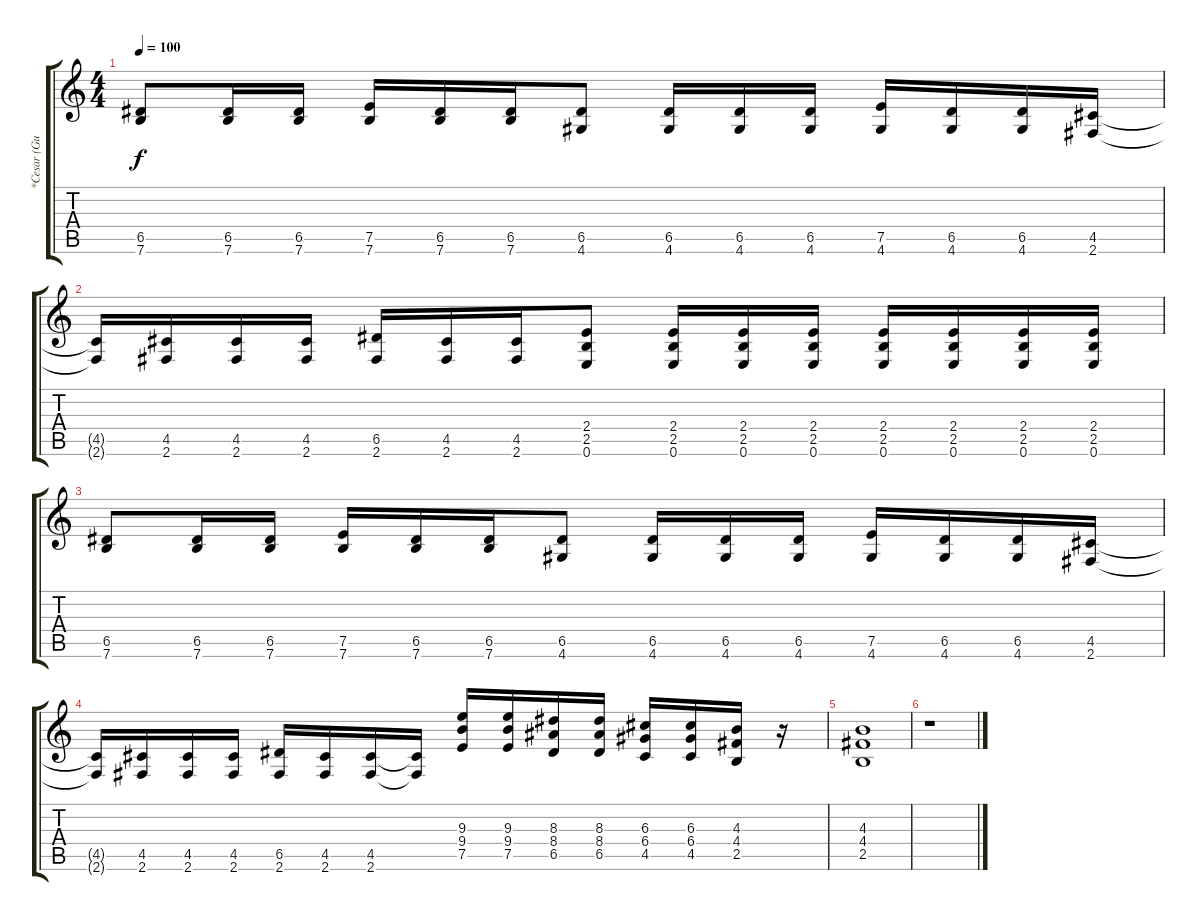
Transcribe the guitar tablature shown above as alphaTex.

\track ("*Cesar (Guitar I)" "*Cesar (Gu") {instrument distortionguitar}
\staff {score tabs}
\tuning (E4 B3 G3 D3 A2 E2) {hide}
\ts (4 4)
\tempo 100
\clef g2
\ks c
(6.5 7.6).8{dy f volume 16 instrument distortionguitar} (6.5 7.6).16 (6.5 7.6).16 (7.5 7.6).16 (6.5 7.6).16 (6.5 7.6).16 (6.5 4.6).8 (6.5 4.6).16 (6.5 4.6).16 (6.5 4.6).16 (7.5 4.6).16 (6.5 4.6).16 (6.5 4.6).16 (4.5 2.6).16 |
(4.5{t} 2.6{t}).16 (4.5 2.6).16 (4.5 2.6).16 (4.5 2.6).16 (6.5 2.6).16 (4.5 2.6).16 (4.5 2.6).16 (2.4 2.5 0.6).8 (2.4 2.5 0.6).16 (2.4 2.5 0.6).16 (2.4 2.5 0.6).16 (2.4 2.5 0.6).16 (2.4 2.5 0.6).16 (2.4 2.5 0.6).16 (2.4 2.5 0.6).16 |
(6.5 7.6).8 (6.5 7.6).16 (6.5 7.6).16 (7.5 7.6).16 (6.5 7.6).16 (6.5 7.6).16 (6.5 4.6).8 (6.5 4.6).16 (6.5 4.6).16 (6.5 4.6).16 (7.5 4.6).16 (6.5 4.6).16 (6.5 4.6).16 (4.5 2.6).16 |
(4.5{t} 2.6{t}).16 (4.5 2.6).16 (4.5 2.6).16 (4.5 2.6).16 (6.5 2.6).16 (4.5 2.6).16 (4.5 2.6).16 (4.5{t} 2.6{t}).16 (9.3 9.4 7.5).16 (9.3 9.4 7.5).16 (8.3 8.4 6.5).16 (8.3 8.4 6.5).16 (6.3 6.4 4.5).16 (6.3 6.4 4.5).16 (4.3 4.4 2.5).16 r.16 |
(4.3 4.4 2.5).1 |
r.1
